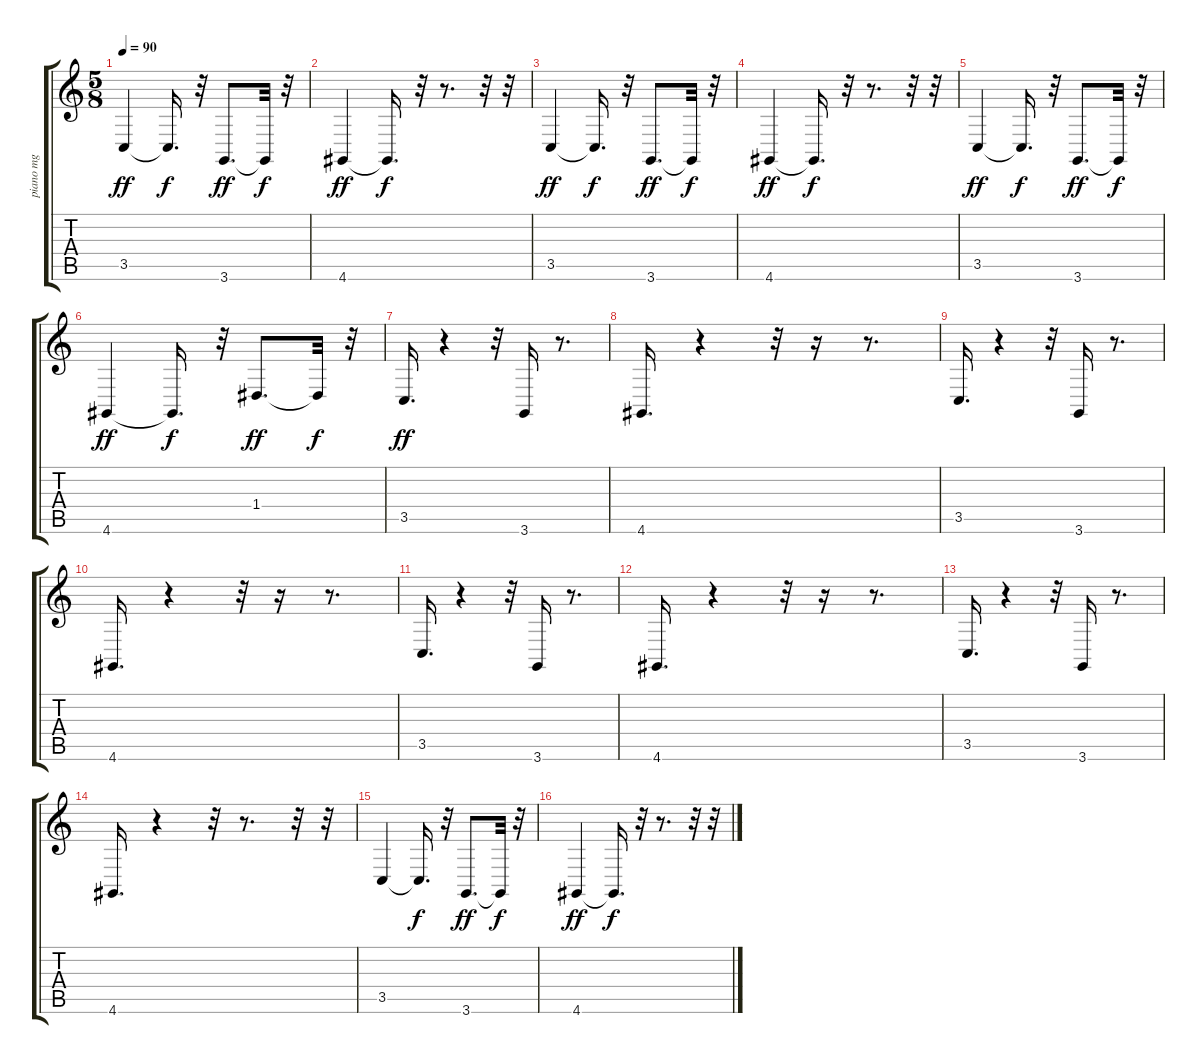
\track ("piano mg" "piano mg") {instrument acousticgrandpiano}
\staff {score tabs}
\tuning (E4 B3 G3 D3 A2 E2) {hide}
\ts (5 8)
\tempo 90
\clef g2
\ks c
3.5.4{dy ff} 3.5{t}.16{d dy f} r.32 3.6.8{d dy ff} 3.6{t}.32{dy f} r.32 |
4.6.4{dy ff} 4.6{t}.16{d dy f} r.32 r.8{d} r.32 r.32 |
3.5.4{dy ff} 3.5{t}.16{d dy f} r.32 3.6.8{d dy ff} 3.6{t}.32{dy f} r.32 |
4.6.4{dy ff} 4.6{t}.16{d dy f} r.32 r.8{d} r.32 r.32 |
3.5.4{dy ff} 3.5{t}.16{d dy f} r.32 3.6.8{d dy ff} 3.6{t}.32{dy f} r.32 |
4.6.4{dy ff} 4.6{t}.16{d dy f} r.32 1.4.8{d dy ff} 1.4{t}.32{dy f} r.32 |
3.5.16{d dy ff} r.4 r.32 3.6.16 r.8{d} |
4.6.16{d} r.4 r.32 r.16 r.8{d} |
3.5.16{d} r.4 r.32 3.6.16 r.8{d} |
4.6.16{d} r.4 r.32 r.16 r.8{d} |
3.5.16{d} r.4 r.32 3.6.16 r.8{d} |
4.6.16{d} r.4 r.32 r.16 r.8{d} |
3.5.16{d} r.4 r.32 3.6.16 r.8{d} |
4.6.16{d} r.4 r.32 r.8{d} r.32 r.32 |
3.5.4 3.5{t}.16{d dy f} r.32 3.6.8{d dy ff} 3.6{t}.32{dy f} r.32 |
4.6.4{dy ff} 4.6{t}.16{d dy f} r.32 r.8{d} r.32 r.32
